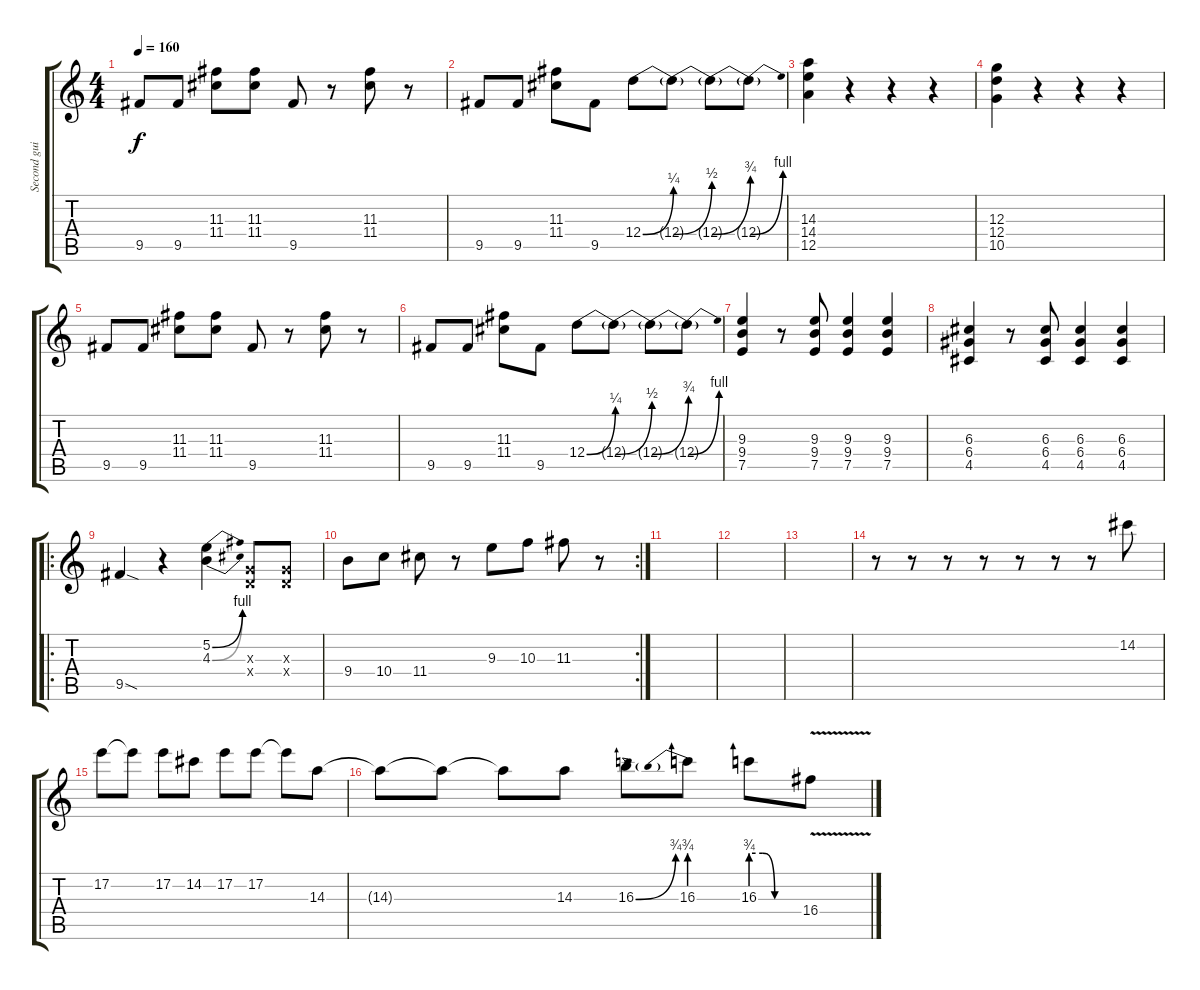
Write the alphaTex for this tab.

\track ("Second guitar" "Second gui") {instrument electricguitarclean}
\staff {score tabs}
\tuning (E4 B3 G3 D3 A2 E2) {hide}
\ts (4 4)
\tempo 160
\clef g2
\ks c
9.5.8{dy f} 9.5.8 (11.3 11.4).8 (11.3 11.4).8 9.5.8 r.8 (11.3 11.4).8 r.8 |
9.5.8 9.5.8 (11.3 11.4).8 9.5.8 12.4{be (bend 0 0 60 1)}.8 12.4{be (bend 0 0 60 2) t}.8 12.4{be (bend 0 0 60 3) t}.8 12.4{be (bend 0 0 60 4) t}.8 |
(14.3 14.4 12.5).4 r.4 r.4 r.4 |
(12.3 12.4 10.5).4 r.4 r.4 r.4 |
9.5.8 9.5.8 (11.3 11.4).8 (11.3 11.4).8 9.5.8 r.8 (11.3 11.4).8 r.8 |
9.5.8 9.5.8 (11.3 11.4).8 9.5.8 12.4{be (bend 0 0 60 1)}.8 12.4{be (bend 0 0 60 2) t}.8 12.4{be (bend 0 0 60 3) t}.8 12.4{be (bend 0 0 60 4) t}.8 |
(9.3 9.4 7.5).4 r.8 (9.3 9.4 7.5).8 (9.3 9.4 7.5).4 (9.3 9.4 7.5).4 |
(6.3 6.4 4.5).4 r.8 (6.3 6.4 4.5).8 (6.3 6.4 4.5).4 (6.3 6.4 4.5).4 |
\ro
9.5{sod}.4 r.4 (5.2{be (bend 0 0 60 4)} 4.3{be (bend 0 0 60 4)}).4 (0.3{x} 0.4{x}).8 (0.3{x} 0.4{x}).8 |
\rc 2
9.4.8 10.4.8 11.4.8 r.8 9.3.8 10.3.8 11.3.8 r.8 |
|
|
|
r.8 r.8 r.8 r.8 r.8 r.8 r.8 14.2.8 |
17.2.8 17.2{t}.8 17.2.8 14.2.8 17.2.8 17.2.8 17.2{t}.8 14.3.8 |
14.3{t}.8 14.3{t}.8 14.3{t}.8 14.3.8 16.3{be (bend 0 0 60 3)}.8 16.3{be (prebend 0 3 60 3)}.8 16.3{be (custom 0 3 15 3 30 0 60 0)}.8 16.4{v}.8
